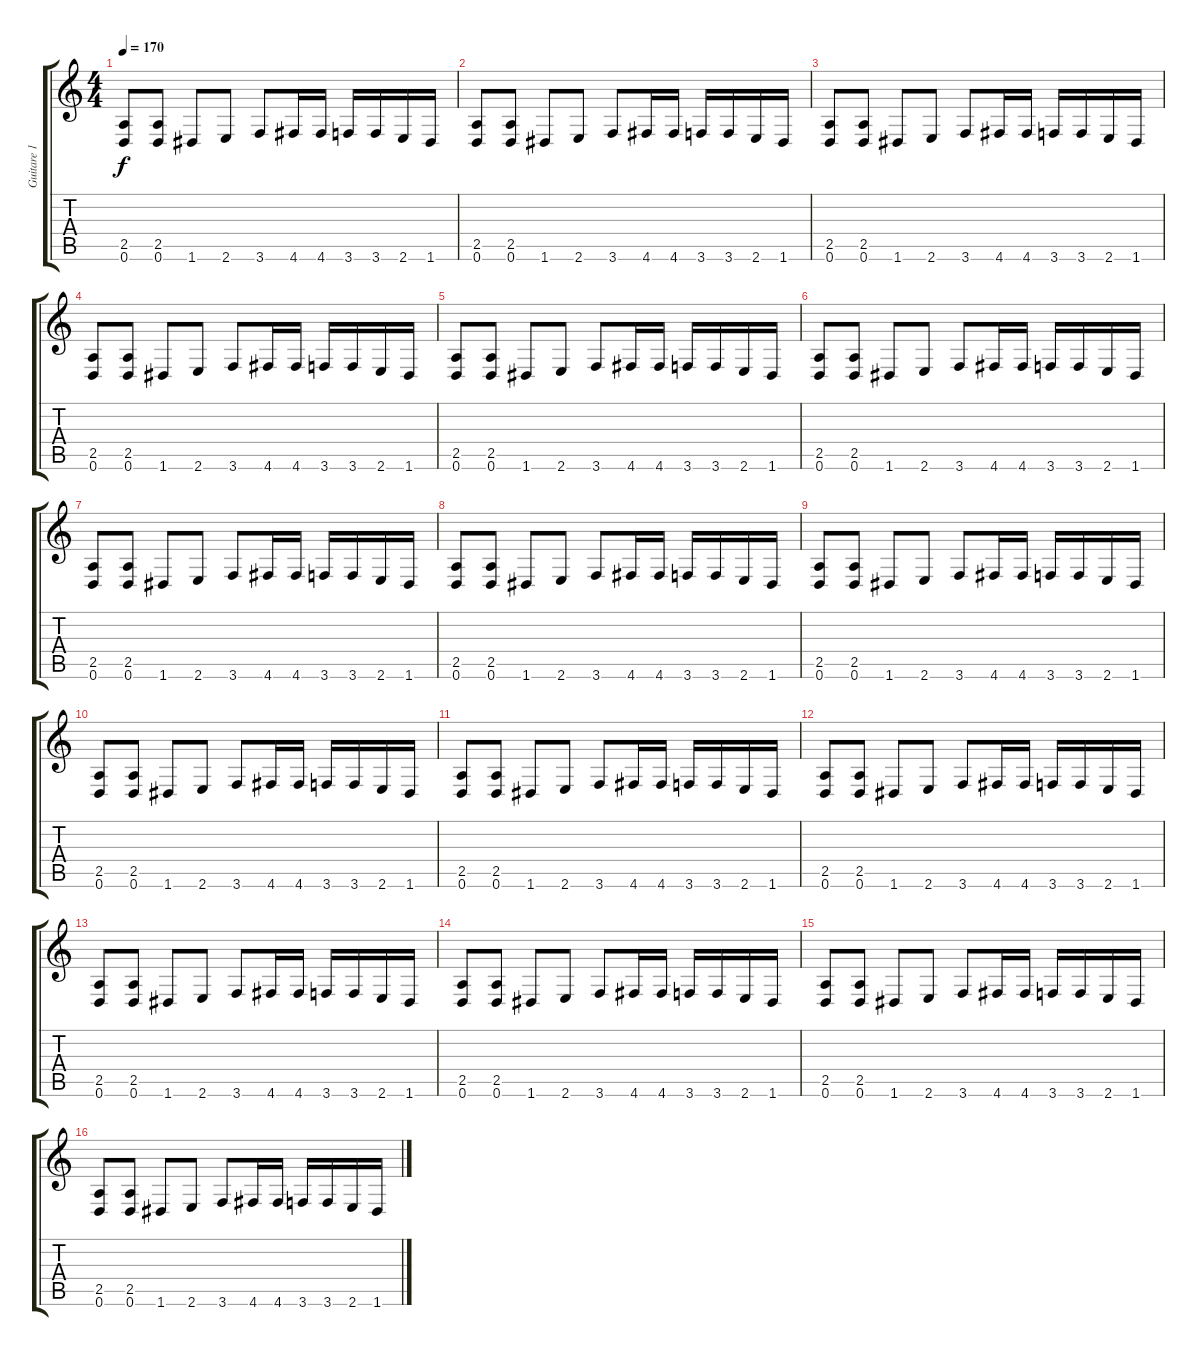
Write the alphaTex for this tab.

\track ("Guitare 1" "Guitare 1") {instrument overdrivenguitar}
\staff {score tabs}
\tuning (D4 A3 F3 C3 G2 D2) {hide}
\ts (4 4)
\tempo 170
\clef g2
\ks c
(2.5 0.6).8{dy f} (2.5 0.6).8 1.6.8 2.6.8 3.6.8 4.6.16 4.6.16 3.6.16 3.6.16 2.6.16 1.6.16 |
(2.5 0.6).8 (2.5 0.6).8 1.6.8 2.6.8 3.6.8 4.6.16 4.6.16 3.6.16 3.6.16 2.6.16 1.6.16 |
(2.5 0.6).8 (2.5 0.6).8 1.6.8 2.6.8 3.6.8 4.6.16 4.6.16 3.6.16 3.6.16 2.6.16 1.6.16 |
(2.5 0.6).8{volume 3} (2.5 0.6).8 1.6.8 2.6.8 3.6.8 4.6.16 4.6.16 3.6.16 3.6.16 2.6.16 1.6.16 |
(2.5 0.6).8 (2.5 0.6).8 1.6.8 2.6.8 3.6.8 4.6.16 4.6.16 3.6.16 3.6.16 2.6.16 1.6.16 |
(2.5 0.6).8 (2.5 0.6).8 1.6.8 2.6.8 3.6.8 4.6.16 4.6.16 3.6.16 3.6.16 2.6.16 1.6.16 |
(2.5 0.6).8 (2.5 0.6).8 1.6.8 2.6.8 3.6.8 4.6.16 4.6.16 3.6.16 3.6.16 2.6.16 1.6.16 |
(2.5 0.6).8{volume 2} (2.5 0.6).8 1.6.8 2.6.8 3.6.8 4.6.16 4.6.16 3.6.16 3.6.16 2.6.16 1.6.16 |
(2.5 0.6).8 (2.5 0.6).8 1.6.8 2.6.8 3.6.8 4.6.16 4.6.16 3.6.16 3.6.16 2.6.16 1.6.16 |
(2.5 0.6).8 (2.5 0.6).8 1.6.8 2.6.8 3.6.8 4.6.16 4.6.16 3.6.16 3.6.16 2.6.16 1.6.16 |
(2.5 0.6).8 (2.5 0.6).8 1.6.8 2.6.8 3.6.8 4.6.16 4.6.16 3.6.16 3.6.16 2.6.16 1.6.16 |
(2.5 0.6).8{volume 0} (2.5 0.6).8 1.6.8 2.6.8 3.6.8 4.6.16 4.6.16 3.6.16 3.6.16 2.6.16 1.6.16 |
(2.5 0.6).8 (2.5 0.6).8 1.6.8 2.6.8 3.6.8 4.6.16 4.6.16 3.6.16 3.6.16 2.6.16 1.6.16 |
(2.5 0.6).8 (2.5 0.6).8 1.6.8 2.6.8 3.6.8 4.6.16 4.6.16 3.6.16 3.6.16 2.6.16 1.6.16 |
(2.5 0.6).8 (2.5 0.6).8 1.6.8 2.6.8 3.6.8 4.6.16 4.6.16 3.6.16 3.6.16 2.6.16 1.6.16 |
(2.5 0.6).8 (2.5 0.6).8 1.6.8 2.6.8 3.6.8 4.6.16 4.6.16 3.6.16 3.6.16 2.6.16 1.6.16
